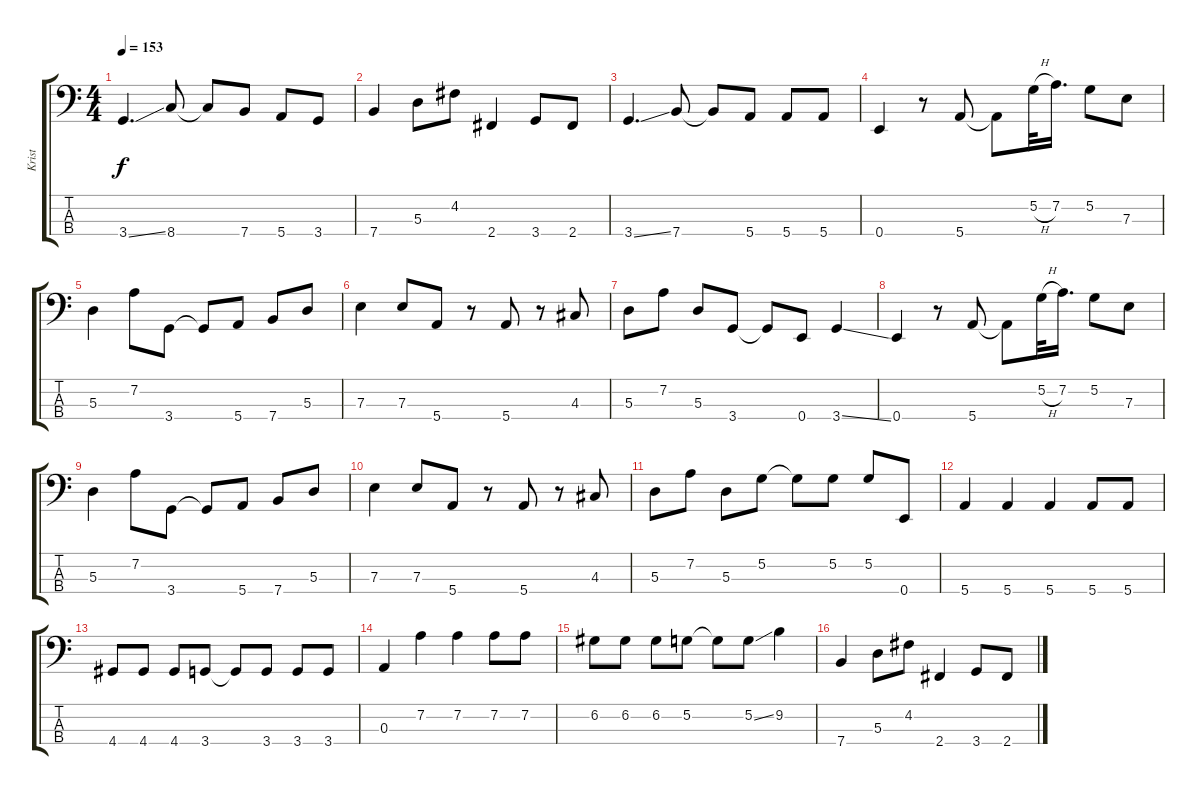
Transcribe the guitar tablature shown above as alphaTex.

\track ("Krist" "Krist") {instrument electricbassfinger}
\staff {score tabs}
\tuning (G2 D2 A1 E1) {hide}
\ts (4 4)
\tempo 153
\clef f4
\ks c
3.4{ss}.4{d dy f} 8.4.8 8.4{t}.8 7.4.8 5.4.8 3.4.8 |
7.4.4 5.3.8 4.2.8 2.4.4 3.4.8 2.4.8 |
3.4{ss}.4{d} 7.4.8 7.4{t}.8 5.4.8 5.4.8 5.4.8 |
0.4.4 r.8 5.4.8 5.4{t}.8 5.2{h}.32 7.2.16{d} 5.2.8 7.3.8 |
5.3.4 7.2.8 3.4.8 3.4{t}.8 5.4.8 7.4.8 5.3.8 |
7.3.4 7.3.8 5.4.8 r.8 5.4.8 r.8 4.3.8 |
5.3.8 7.2.8 5.3.8 3.4.8 3.4{t}.8 0.4.8 3.4{ss}.4 |
0.4.4 r.8 5.4.8 5.4{t}.8 5.2{h}.32 7.2.16{d} 5.2.8 7.3.8 |
5.3.4 7.2.8 3.4.8 3.4{t}.8 5.4.8 7.4.8 5.3.8 |
7.3.4 7.3.8 5.4.8 r.8 5.4.8 r.8 4.3.8 |
5.3.8 7.2.8 5.3.8 5.2.8 5.2{t}.8 5.2.8 5.2.8 0.4.8 |
5.4.4 5.4.4 5.4.4 5.4.8 5.4.8 |
4.4.8 4.4.8 4.4.8 3.4.8 3.4{t}.8 3.4.8 3.4.8 3.4.8 |
0.3.4 7.2.4 7.2.4 7.2.8 7.2.8 |
6.2.8 6.2.8 6.2.8 5.2.8 5.2{t}.8 5.2{ss}.8 9.2.4 |
7.4.4 5.3.8 4.2.8 2.4.4 3.4.8 2.4.8
